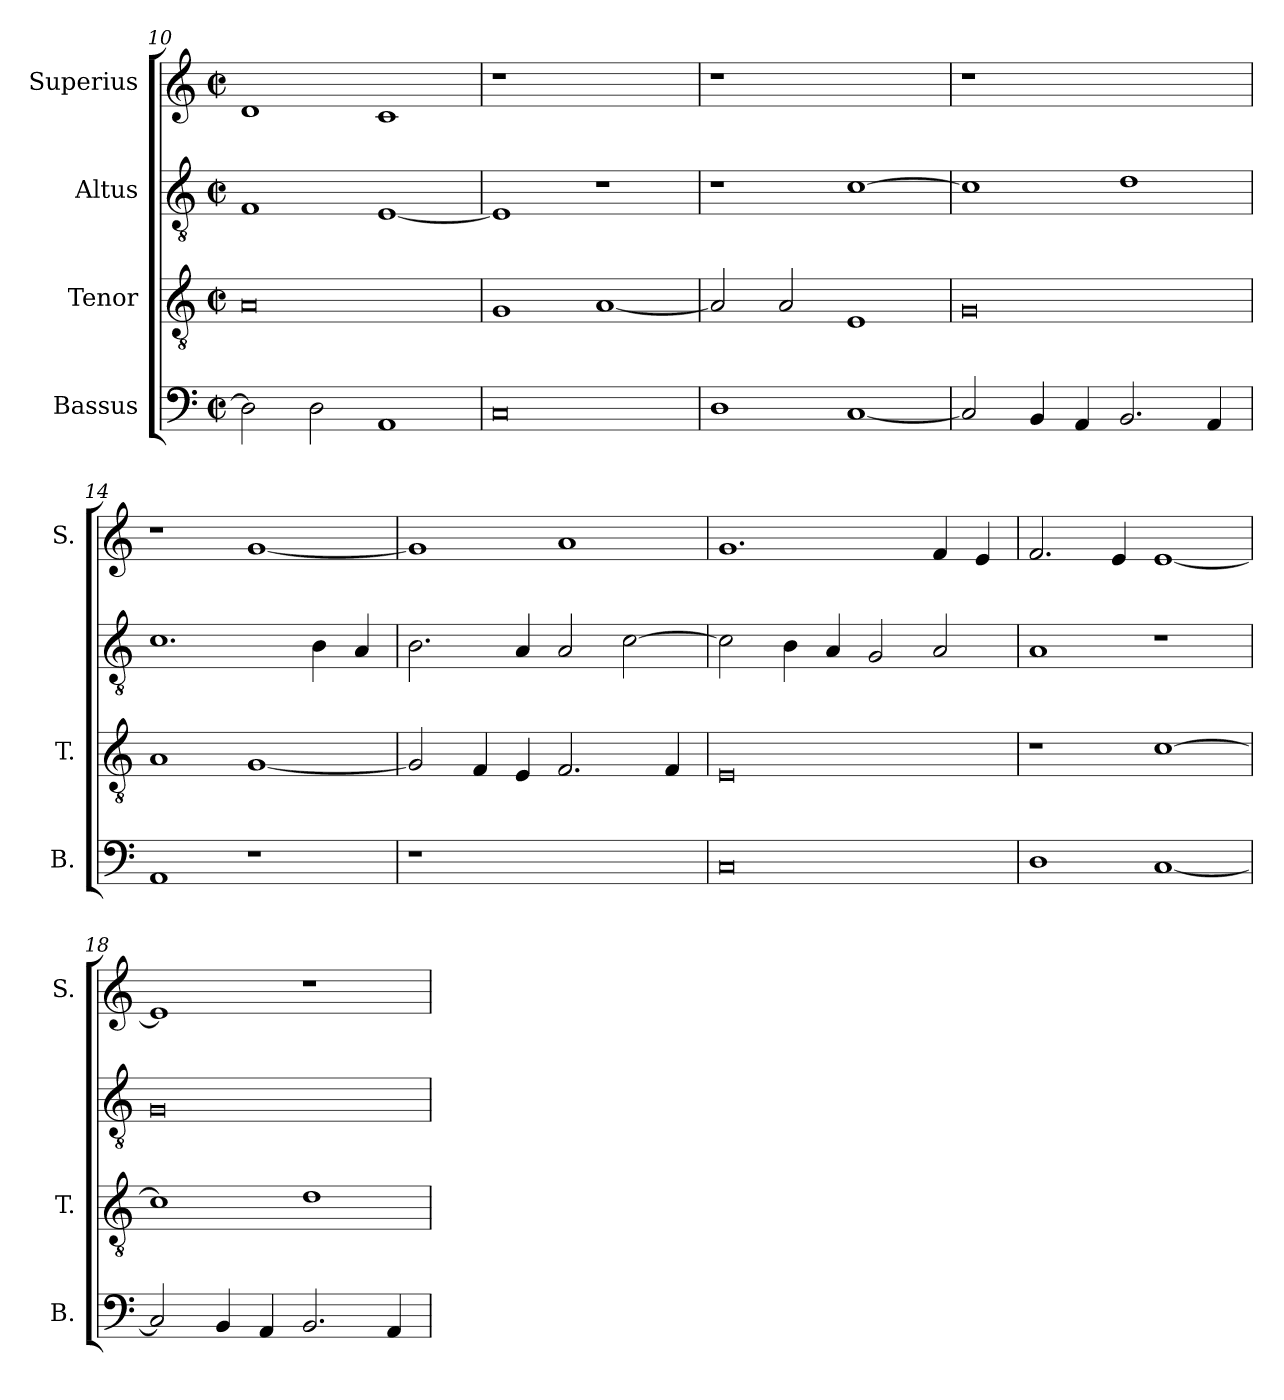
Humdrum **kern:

**kern	**kern	**kern	**kern
*part4	*part3	*part2	*part1
*staff4	*staff3	*staff2	*staff1
*I"Bassus	*I"Tenor	*I"Altus	*I"Superius
*I'B.	*I'T.	*	*I'S.
*clefF4	*clefGv2	*clefGv2	*clefG2
*	*ITrd7c12	*ITrd7c12	*
*k[]	*k[]	*k[]	*k[]
*C:	*C:	*C:	*C:
*M2/2	*M2/2	*M2/2	*M2/2
*met(c|)	*met(c|)	*met(c|)	*met(c|)
=10	=10	=10	=10
2Di\]	0AAi	1FFi	1di
2Di\	.	.	.
1AAi	.	[<1EEi	1ci
=11	=11	=11	=11
!	!	!	!LO:N:vis=1
0Ci	1GGi	1EEi]	1r
.	[<1AAi	1r	1ryy
!!LO:LB:g=z
=12	=12	=12	=12
!	!	!	!LO:N:vis=1
1Di	2AAi/]	1r	1r
.	2AAi/	.	.
[<1Ci	1EEi	[>1Ci	1ryy
=13	=13	=13	=13
!	!	!	!LO:N:vis=1
2Ci/]	0GGi	1Ci]	1r
4BBi/	.	.	.
4AAi/	.	.	.
2.BBi/	.	1Di	1ryy
4AAi/	.	.	.
=14	=14	=14	=14
1AAi	1AAi	1.Ci	1r
1r	[<1GGi	.	[<1gi
.	.	4BBi\	.
.	.	4AAi/	.
=15	=15	=15	=15
!LO:N:vis=1	!	!	!
1r	2GGi/]	2.BBi\	1gi]
.	4FFi/	.	.
.	4EEi/	4AAi/	.
1ryy	2.FFi/	2AAi/	1ai
.	.	[>2Ci\	.
.	4FFi/	.	.
=16	=16	=16	=16
0Ci	0EEi	2Ci\]	1.gi
.	.	4BBi\	.
.	.	4AAi/	.
.	.	2GGi/	.
.	.	2AAi/	4fi/
.	.	.	4ei/
!!LO:PB:g=z
=17	=17	=17	=17
1Di	1r	1AAi	2.fi/
.	.	.	4ei/
[<1Ci	[>1Ci	1r	[<1ei
=18	=18	=18	=18
2Ci/]	1Ci]	0GGi	1ei]
4BBi/	.	.	.
4AAi/	.	.	.
2.BBi/	1Di	.	1r
4AAi/	.	.	.
=	=	=	=
*-	*-	*-	*-
